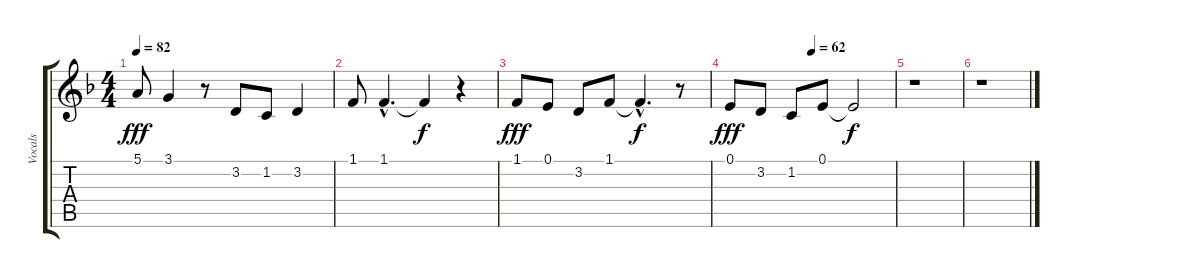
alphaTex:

\track ("Vocals" "Vocals") {instrument lead6voice}
\staff {score tabs}
\tuning (E4 B3 G3 D3 A2 E2) {hide}
\ts (4 4)
\tempo 82
\clef g2
\ks f
5.1.8{dy fff} 3.1.4 r.8 3.2.8 1.2.8 3.2.4 |
1.1.8 1.1{hac}.4{d} 1.1{t}.4{dy f} r.4 |
1.1.8{dy fff} 0.1.8 3.2.8 1.1.8 1.1{hac t}.4{d dy f} r.8 |
\tempo (62 0.5)
0.1.8{dy fff} 3.2.8 1.2.8 0.1.8 0.1{t}.2{dy f} |
r.1 |
r.1
